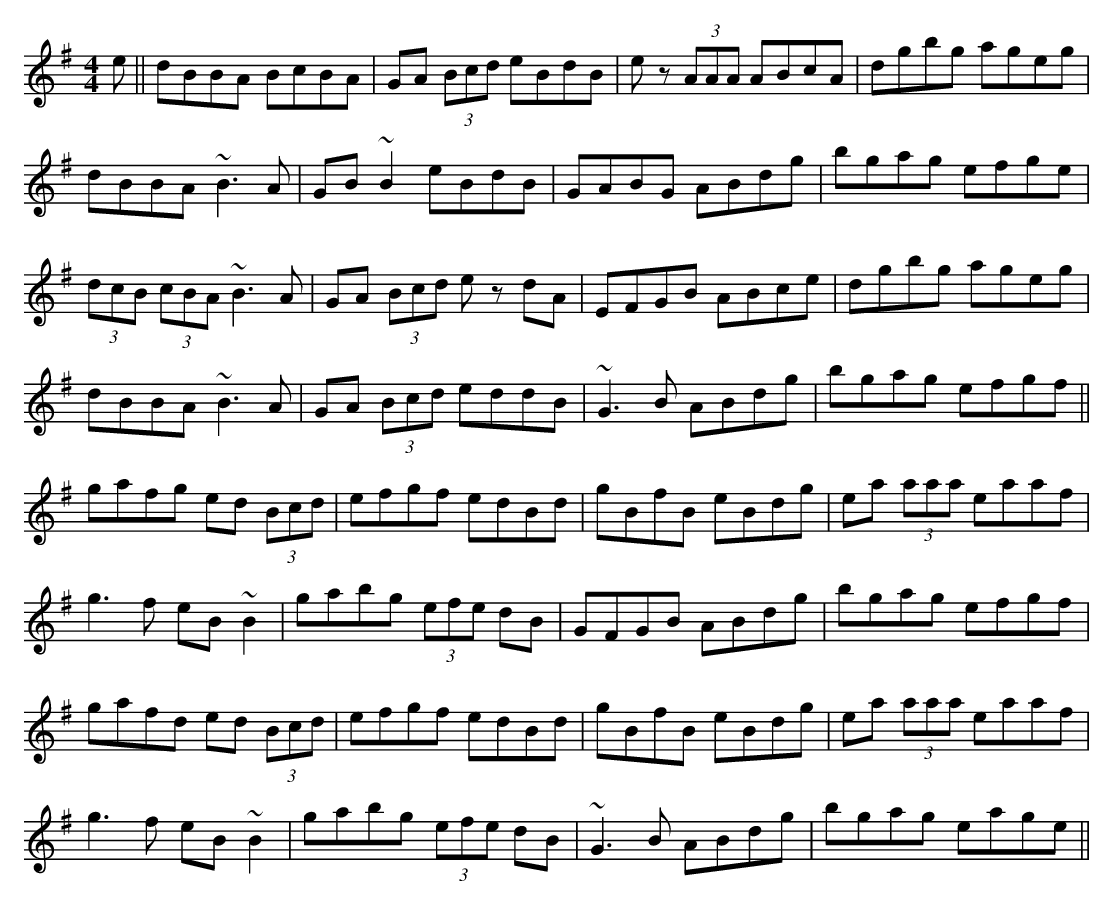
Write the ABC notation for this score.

X:1
M:4/4
K:G
e||dBBA BcBA|GA (3Bcd eBdB|ez (3AAA ABcA|dgbg ageg|
dBBA ~B3A|GB ~B2 eBdB|GABG ABdg|bgag efge|
(3dcB (3cBA ~ B3A|GA (3Bcd ez dA|EFGB ABce|dgbg ageg|
dBBA ~B3A|GA (3Bcd eddB|~G3 B ABdg|bgag efgf||
gafg ed (3Bcd|efgf edBd|gBfB eBdg|ea (3aaa eaaf|
g3 f eB ~B2|gabg (3efe dB|GFGB ABdg|bgag efgf|
gafd ed (3Bcd|efgf edBd|gBfB eBdg|ea (3aaa eaaf|
g3 f eB ~B2|gabg (3efe dB|~G3 B ABdg|bgag eage||
